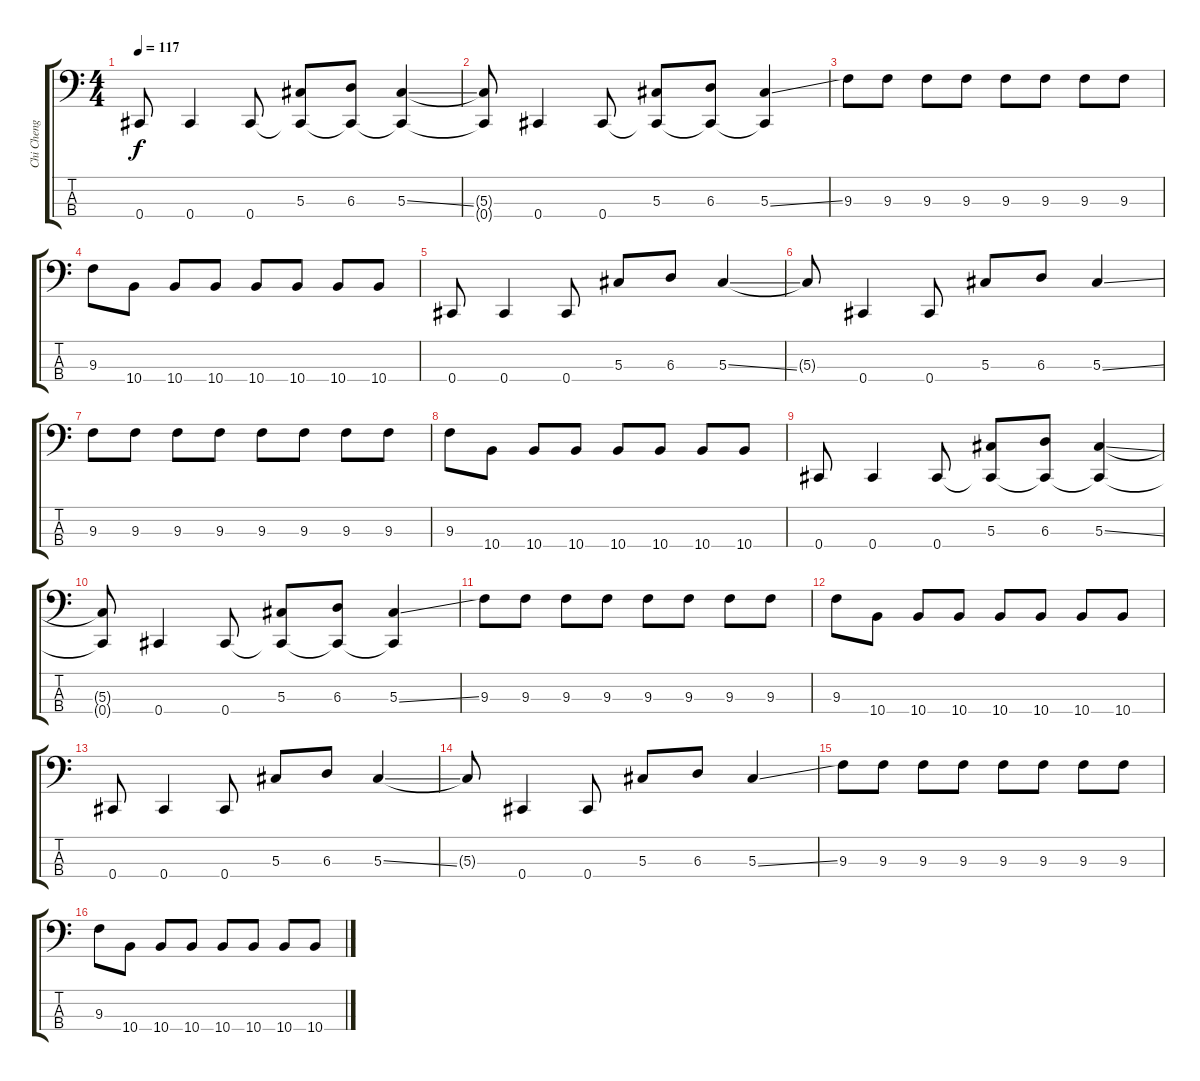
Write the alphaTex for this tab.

\track ("Chi Cheng" "Chi Cheng") {instrument electricbassfinger}
\staff {score tabs}
\tuning (Gb2 Db2 Ab1 Db1) {hide}
\ts (4 4)
\tempo 117
\clef f4
\ks c
0.4.8{dy f} 0.4.4 0.4.8 (5.3 0.4{t}).8 (6.3 0.4{t}).8 (5.3{ss} 0.4{t}).4 |
(5.3{t} 0.4{t}).8 0.4.4 0.4.8 (5.3 0.4{t}).8 (6.3 0.4{t}).8 (5.3{ss} 0.4{t}).4 |
9.3.8 9.3.8 9.3.8 9.3.8 9.3.8 9.3.8 9.3.8 9.3.8 |
9.3.8 10.4.8 10.4.8 10.4.8 10.4.8 10.4.8 10.4.8 10.4.8 |
0.4.8 0.4.4 0.4.8 5.3.8 6.3.8 5.3{ss}.4 |
5.3{t}.8 0.4.4 0.4.8 5.3.8 6.3.8 5.3{ss}.4 |
9.3.8 9.3.8 9.3.8 9.3.8 9.3.8 9.3.8 9.3.8 9.3.8 |
9.3.8 10.4.8 10.4.8 10.4.8 10.4.8 10.4.8 10.4.8 10.4.8 |
0.4.8 0.4.4 0.4.8 (5.3 0.4{t}).8 (6.3 0.4{t}).8 (5.3{ss} 0.4{t}).4 |
(5.3{t} 0.4{t}).8 0.4.4 0.4.8 (5.3 0.4{t}).8 (6.3 0.4{t}).8 (5.3{ss} 0.4{t}).4 |
9.3.8 9.3.8 9.3.8 9.3.8 9.3.8 9.3.8 9.3.8 9.3.8 |
9.3.8 10.4.8 10.4.8 10.4.8 10.4.8 10.4.8 10.4.8 10.4.8 |
0.4.8 0.4.4 0.4.8 5.3.8 6.3.8 5.3{ss}.4 |
5.3{t}.8 0.4.4 0.4.8 5.3.8 6.3.8 5.3{ss}.4 |
9.3.8 9.3.8 9.3.8 9.3.8 9.3.8 9.3.8 9.3.8 9.3.8 |
9.3.8 10.4.8 10.4.8 10.4.8 10.4.8 10.4.8 10.4.8 10.4.8
